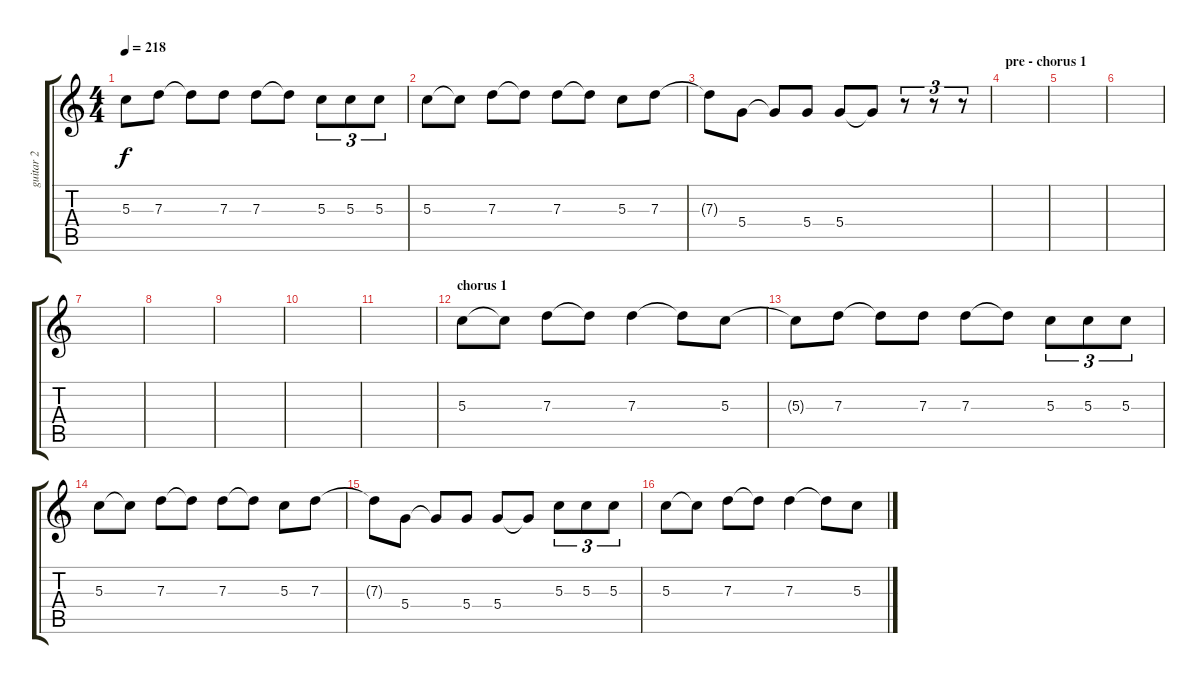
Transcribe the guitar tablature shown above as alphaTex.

\track ("guitar 2" "guitar 2") {instrument electricguitarmuted}
\staff {score tabs}
\tuning (E4 B3 G3 D3 A2 E2) {hide}
\ts (4 4)
\tempo 218
\clef g2
\ks c
5.3{t}.8{dy f} 7.3.8 7.3{t}.8 7.3.8 7.3.8 7.3{t}.8 5.3.8{tu (3 2)} 5.3.8{tu (3 2)} 5.3.8{tu (3 2)} |
5.3.8 5.3{t}.8 7.3.8 7.3{t}.8 7.3.8 7.3{t}.8 5.3.8 7.3.8 |
7.3{t}.8 5.4.8 5.4{t}.8 5.4.8 5.4.8 5.4{t}.8 r.8{tu (3 2)} r.8{tu (3 2)} r.8{tu (3 2)} |
\section ("" "pre - chorus 1")
|
|
|
|
|
|
|
|
\section ("" "chorus 1")
5.3.8 5.3{t}.8 7.3.8 7.3{t}.8 7.3.4 7.3{t}.8 5.3.8 |
5.3{t}.8 7.3.8 7.3{t}.8 7.3.8 7.3.8 7.3{t}.8 5.3.8{tu (3 2)} 5.3.8{tu (3 2)} 5.3.8{tu (3 2)} |
5.3.8 5.3{t}.8 7.3.8 7.3{t}.8 7.3.8 7.3{t}.8 5.3.8 7.3.8 |
7.3{t}.8 5.4.8 5.4{t}.8 5.4.8 5.4.8 5.4{t}.8 5.3.8{tu (3 2)} 5.3.8{tu (3 2)} 5.3.8{tu (3 2)} |
5.3.8 5.3{t}.8 7.3.8 7.3{t}.8 7.3.4 7.3{t}.8 5.3.8
